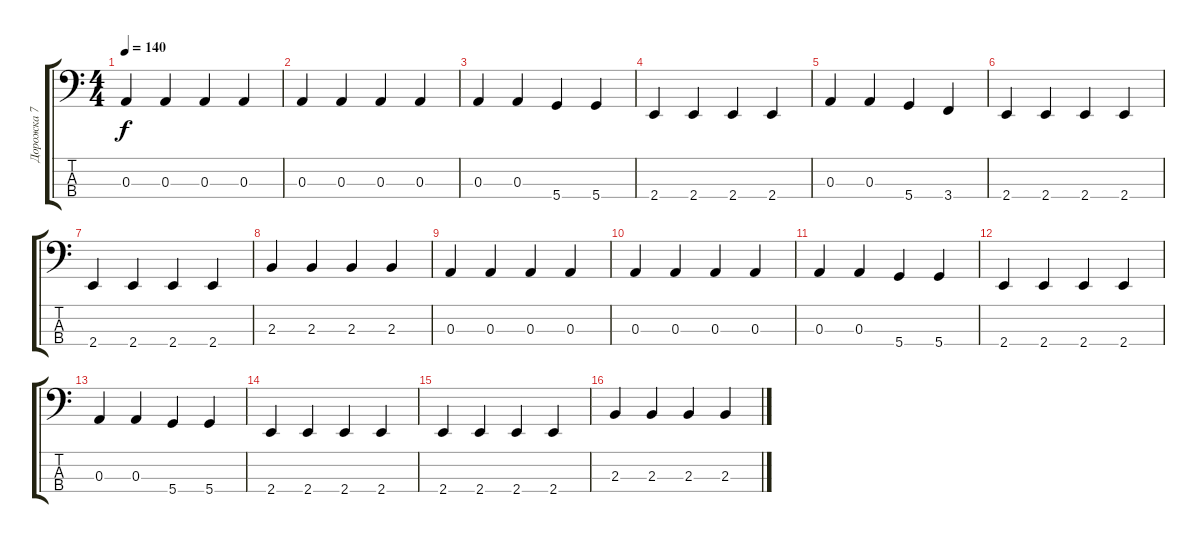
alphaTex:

\track ("Дорожка 7" "Дорожка 7") {instrument electricbassfinger}
\staff {score tabs}
\tuning (G2 D2 A1 D1) {hide}
\ts (4 4)
\tempo 140
\clef f4
\ks c
0.3.4{dy f} 0.3.4 0.3.4 0.3.4 |
0.3.4 0.3.4 0.3.4 0.3.4 |
0.3.4 0.3.4 5.4.4 5.4.4 |
2.4.4 2.4.4 2.4.4 2.4.4 |
0.3.4 0.3.4 5.4.4 3.4.4 |
2.4.4 2.4.4 2.4.4 2.4.4 |
2.4.4 2.4.4 2.4.4 2.4.4 |
2.3.4 2.3.4 2.3.4 2.3.4 |
0.3.4 0.3.4 0.3.4 0.3.4 |
0.3.4 0.3.4 0.3.4 0.3.4 |
0.3.4 0.3.4 5.4.4 5.4.4 |
2.4.4 2.4.4 2.4.4 2.4.4 |
0.3.4 0.3.4 5.4.4 5.4.4 |
2.4.4 2.4.4 2.4.4 2.4.4 |
2.4.4 2.4.4 2.4.4 2.4.4 |
2.3.4 2.3.4 2.3.4 2.3.4
